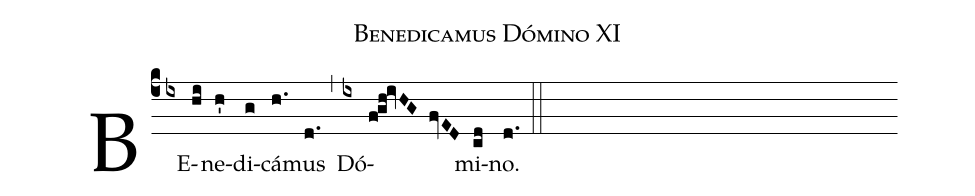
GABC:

name:Benedicamus Dómino XI;
%%
(c4) BE(ix hi)ne(h')di(g)cá(h.)mus(d.) (,) Dó(ix fgh!ivHG fvED)mi(cd)no.(d.) (::)
